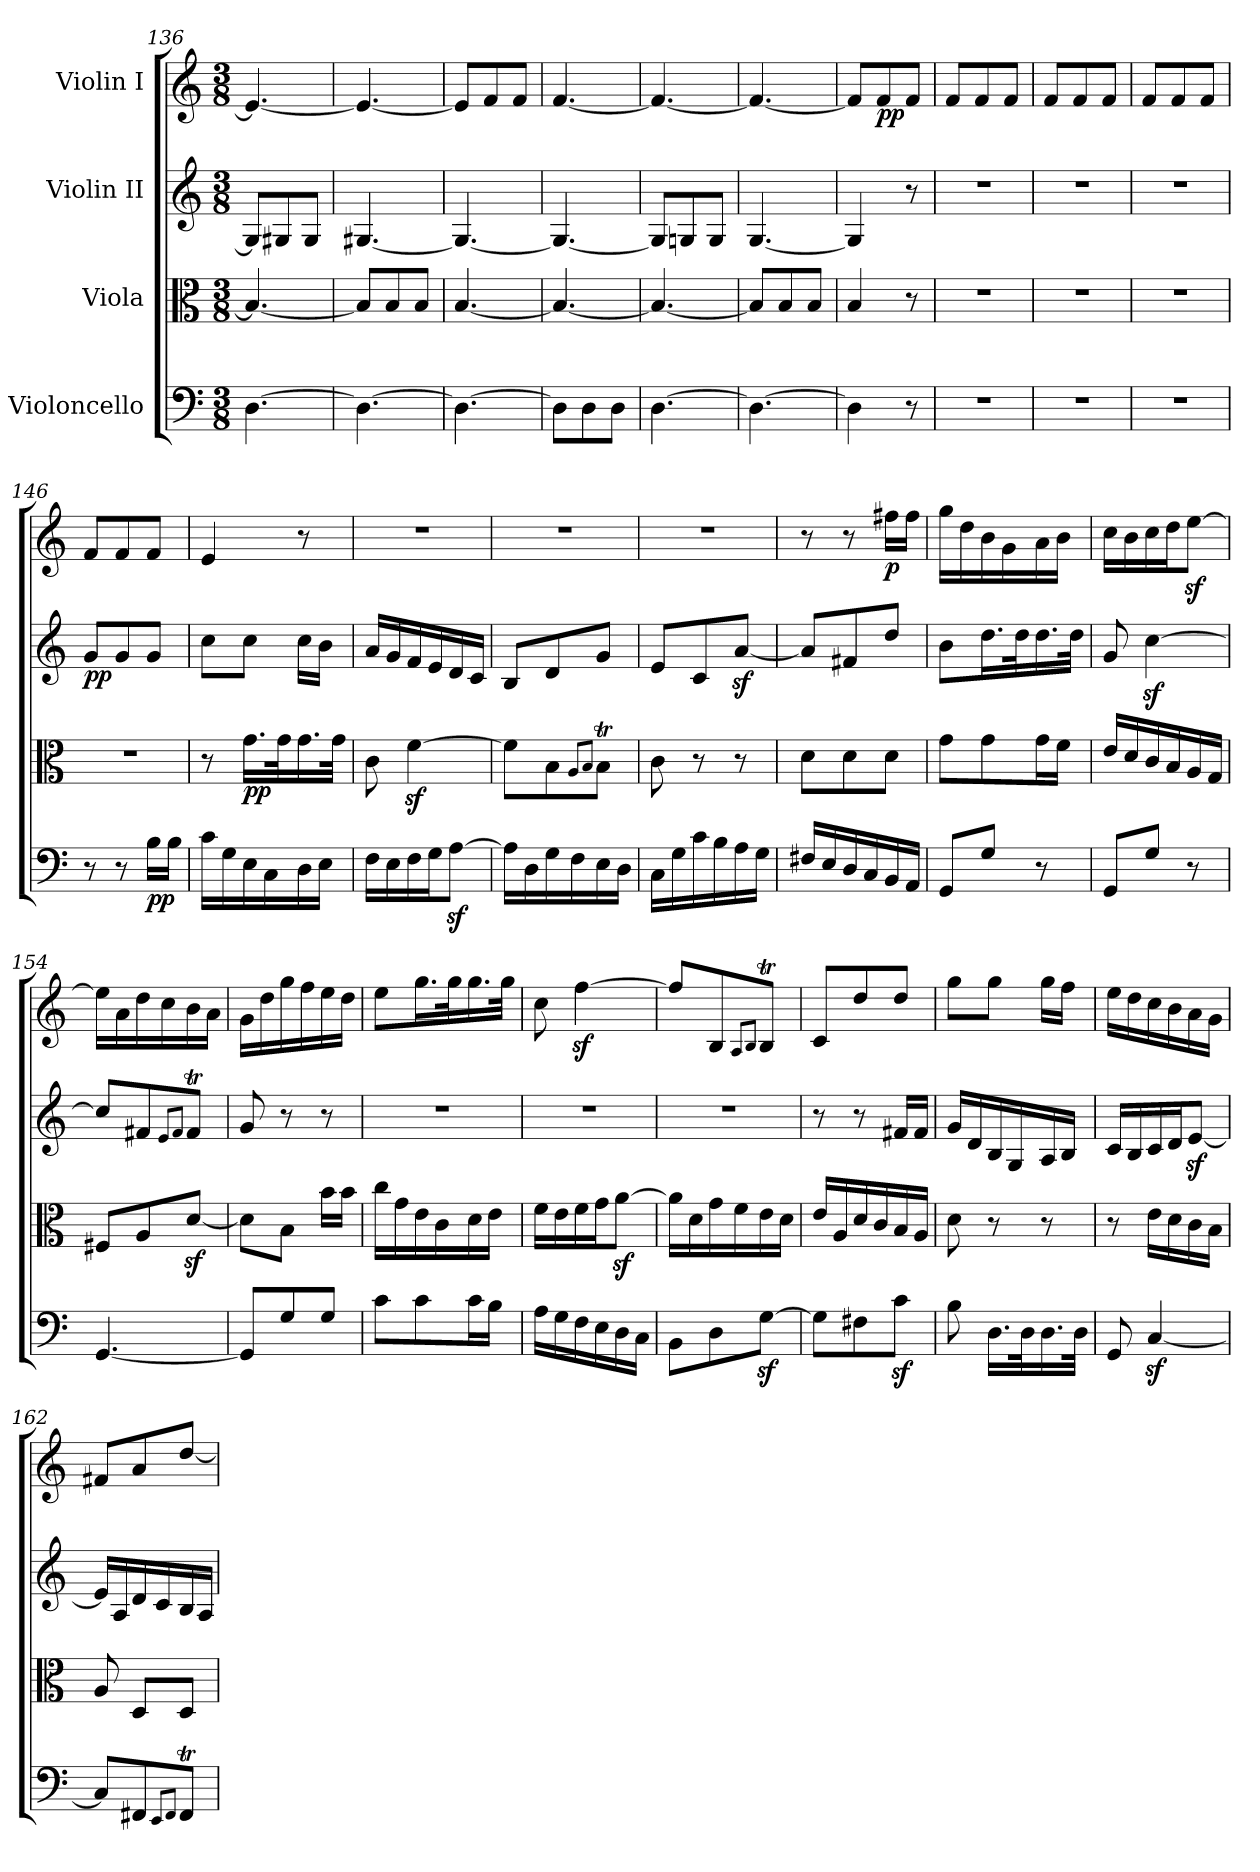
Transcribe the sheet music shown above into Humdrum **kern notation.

**kern	**dynam	**kern	**dynam	**kern	**dynam	**kern	**dynam
*part4	*part4	*part3	*part3	*part2	*part2	*part1	*part1
*staff4	*staff4	*staff3	*staff3	*staff2	*staff2	*staff1	*staff1
*I"Violoncello	*	*I"Viola	*	*I"Violin II	*	*I"Violin I	*
*clefF4	*	*clefC3	*	*clefG2	*	*clefG2	*
*k[]	*	*k[]	*	*k[]	*	*k[]	*
*M3/8	*	*M3/8	*	*M3/8	*	*M3/8	*
=136	=136	=136	=136	=136	=136	=136	=136
[4.D\	.	4.B/_	.	8G#/L]	.	4.e/_	.
.	.	.	.	8G#X/	.	.	.
.	.	.	.	8G#/J	.	.	.
=137	=137	=137	=137	=137	=137	=137	=137
4.D\_	.	8B/L]	.	[4.G#X/	.	4.e/_	.
.	.	8B/	.	.	.	.	.
.	.	8B/J	.	.	.	.	.
!!LO:LB:g=z
=138	=138	=138	=138	=138	=138	=138	=138
4.D\_	.	[4.B/	.	4.G#/_	.	8e/L]	.
.	.	.	.	.	.	8f/	.
.	.	.	.	.	.	8f/J	.
=139	=139	=139	=139	=139	=139	=139	=139
8D\L]	.	4.B/_	.	4.G#/_	.	[4.f/	.
8D\	.	.	.	.	.	.	.
8D\J	.	.	.	.	.	.	.
!!LO:PB:g=z
=140	=140	=140	=140	=140	=140	=140	=140
[4.D\	.	4.B/_	.	8G#/L]	.	4.f/_	.
.	.	.	.	8Gn/	.	.	.
.	.	.	.	8G/J	.	.	.
=141	=141	=141	=141	=141	=141	=141	=141
4.D\_	.	8B/L]	.	[4.G/	.	4.f/_	.
.	.	8B/	.	.	.	.	.
.	.	8B/J	.	.	.	.	.
=142	=142	=142	=142	=142	=142	=142	=142
4D\]	.	4B/	.	4G/]	.	8f/L]	.
!	!	!	!	!	!	!	!LO:DY:b
.	.	.	.	.	.	8f/	pp
8r	.	8r	.	8r	.	8f/J	.
=143	=143	=143	=143	=143	=143	=143	=143
4.r	.	4.r	.	4.r	.	8f/L	.
.	.	.	.	.	.	8f/	.
.	.	.	.	.	.	8f/J	.
=144	=144	=144	=144	=144	=144	=144	=144
4.r	.	4.r	.	4.r	.	8f/L	.
.	.	.	.	.	.	8f/	.
.	.	.	.	.	.	8f/J	.
=145	=145	=145	=145	=145	=145	=145	=145
4.r	.	4.r	.	4.r	.	8f/L	.
.	.	.	.	.	.	8f/	.
.	.	.	.	.	.	8f/J	.
=146	=146	=146	=146	=146	=146	=146	=146
!	!	!	!	!	!LO:DY:b	!	!
8r	.	4.r	.	8g/L	pp	8f/L	.
8r	.	.	.	8g/	.	8f/	.
!	!LO:DY:b	!	!	!	!	!	!
16B\LL	pp	.	.	8g/J	.	8f/J	.
16B\JJ	.	.	.	.	.	.	.
=147	=147	=147	=147	=147	=147	=147	=147
16c\LL	.	8r	.	8cc\L	.	4e/	.
16G\	.	.	.	.	.	.	.
!	!	!	!LO:DY:b	!	!	!	!
16E\	.	16.g\LL	pp	8cc\J	.	.	.
16C\	.	.	.	.	.	.	.
.	.	32g\K	.	.	.	.	.
16D\	.	16.g\	.	16cc\LL	.	8r	.
16E\JJ	.	.	.	16b\JJ	.	.	.
.	.	32g\JJk	.	.	.	.	.
!!LO:LB:g=z
=148	=148	=148	=148	=148	=148	=148	=148
16F\LL	.	8c\	.	16a/LL	.	4.r	.
16E\	.	.	.	16g/	.	.	.
16F\	.	[4fz<\	.	16f/	.	.	.
16G\J	.	.	.	16e/	.	.	.
[8Az<\J	.	.	.	16d/	.	.	.
.	.	.	.	16c/JJ	.	.	.
!!LO:PB:g=z
=149	=149	=149	=149	=149	=149	=149	=149
16A\LL]	.	8f\L]	.	8B/L	.	4.r	.
16D\	.	.	.	.	.	.	.
16G\	.	8B\	.	8d/	.	.	.
16F\	.	.	.	.	.	.	.
.	.	8qA/L	.	.	.	.	.
.	.	8qB/J	.	.	.	.	.
16E\	.	8Bt\J	.	8g/J	.	.	.
16D\JJ	.	.	.	.	.	.	.
=150	=150	=150	=150	=150	=150	=150	=150
16C\LL	.	8c\	.	8e/L	.	4.r	.
16G\	.	.	.	.	.	.	.
16c\	.	8r	.	8c/	.	.	.
16B\	.	.	.	.	.	.	.
16A\	.	8r	.	[8az</J	.	.	.
16G\JJ	.	.	.	.	.	.	.
=151	=151	=151	=151	=151	=151	=151	=151
16F#X/LL	.	8d\L	.	8a/L]	.	8r	.
16E/	.	.	.	.	.	.	.
16D/	.	8d\	.	8f#X/	.	8r	.
16C/	.	.	.	.	.	.	.
!	!	!	!	!	!	!	!LO:DY:b
16BB/	.	8d\J	.	8dd/J	.	16ff#X\LL	p
16AA/JJ	.	.	.	.	.	16ff#\JJ	.
=152	=152	=152	=152	=152	=152	=152	=152
8GG/L	.	8g\L	.	8b\L	.	16gg\LL	.
.	.	.	.	.	.	16dd\	.
8G/J	.	8g\	.	16.dd\L	.	16b\	.
.	.	.	.	.	.	16g\	.
.	.	.	.	32dd\K	.	.	.
8r	.	16g\L	.	16.dd\	.	16a\	.
.	.	16f\JJ	.	.	.	16b\JJ	.
.	.	.	.	32dd\JJk	.	.	.
=153	=153	=153	=153	=153	=153	=153	=153
8GG/L	.	16e/LL	.	8g/	.	16cc\LL	.
.	.	16d/	.	.	.	16b\	.
8G/J	.	16c/	.	[4ccz<\	.	16cc\	.
.	.	16B/	.	.	.	16dd\J	.
8r	.	16A/	.	.	.	[8eez<\J	.
.	.	16G/JJ	.	.	.	.	.
!!LO:LB:g=z
=154	=154	=154	=154	=154	=154	=154	=154
[4.GG/	.	8F#X/L	.	8cc/L]	.	16ee\LL]	.
.	.	.	.	.	.	16a\	.
.	.	8A/	.	8f#X/	.	16dd\	.
.	.	.	.	.	.	16cc\	.
.	.	.	.	8qe/L	.	.	.
.	.	.	.	8qf#/J	.	.	.
.	.	[8dz</J	.	8f#t/J	.	16b\	.
.	.	.	.	.	.	16a\JJ	.
!!LO:PB:g=z
=155	=155	=155	=155	=155	=155	=155	=155
8GG/L]	.	8d\L]	.	8g/	.	16g\LL	.
.	.	.	.	.	.	16dd\	.
8G/	.	8B\J	.	8r	.	16gg\	.
.	.	.	.	.	.	16ff\	.
8G/J	.	16b\LL	.	8r	.	16ee\	.
.	.	16b\JJ	.	.	.	16dd\JJ	.
=156	=156	=156	=156	=156	=156	=156	=156
8c\L	.	16cc\LL	.	4.r	.	8ee\L	.
.	.	16g\	.	.	.	.	.
8c\	.	16e\	.	.	.	16.gg\L	.
.	.	16c\	.	.	.	.	.
.	.	.	.	.	.	32gg\K	.
16c\L	.	16d\	.	.	.	16.gg\	.
16B\JJ	.	16e\JJ	.	.	.	.	.
.	.	.	.	.	.	32gg\JJk	.
=157	=157	=157	=157	=157	=157	=157	=157
16A\LL	.	16f\LL	.	4.r	.	8cc\	.
16G\	.	16e\	.	.	.	.	.
16F\	.	16f\	.	.	.	[4ffz<\	.
16E\	.	16g\J	.	.	.	.	.
16D\	.	[8az<\J	.	.	.	.	.
16C\JJ	.	.	.	.	.	.	.
=158	=158	=158	=158	=158	=158	=158	=158
8BB\L	.	16a\LL]	.	4.r	.	8ff/L]	.
.	.	16d\	.	.	.	.	.
8D\	.	16g\	.	.	.	8B/	.
.	.	16f\	.	.	.	.	.
.	.	.	.	.	.	8qA/L	.
.	.	.	.	.	.	8qB/J	.
[8Gz<\J	.	16e\	.	.	.	8Bt/J	.
.	.	16d\JJ	.	.	.	.	.
=159	=159	=159	=159	=159	=159	=159	=159
8G\L]	.	16e/LL	.	8r	.	8c/L	.
.	.	16A/	.	.	.	.	.
8F#X\	.	16d/	.	8r	.	8dd/	.
.	.	16c/	.	.	.	.	.
8cz<\J	.	16B/	.	16f#X/LL	.	8dd/J	.
.	.	16A/JJ	.	16f#/JJ	.	.	.
!!LO:LB:g=z
=160	=160	=160	=160	=160	=160	=160	=160
8B\	.	8d\	.	16g/LL	.	8gg\L	.
.	.	.	.	16d/	.	.	.
16.D\LL	.	8r	.	16B/	.	8gg\J	.
.	.	.	.	16G/	.	.	.
32D\K	.	.	.	.	.	.	.
16.D\	.	8r	.	16A/	.	16gg\LL	.
.	.	.	.	16B/JJ	.	16ff\JJ	.
32D\JJk	.	.	.	.	.	.	.
!!LO:PB:g=z
=161	=161	=161	=161	=161	=161	=161	=161
8GG/	.	8r	.	16c/LL	.	16ee\LL	.
.	.	.	.	16B/	.	16dd\	.
[4Cz</	.	16e\LL	.	16c/	.	16cc\	.
.	.	16d\	.	16d/J	.	16b\	.
.	.	16c\	.	[8ez</J	.	16a\	.
.	.	16B\JJ	.	.	.	16g\JJ	.
=162	=162	=162	=162	=162	=162	=162	=162
8C/L]	.	8A/	.	16e/LL]	.	8f#X/L	.
.	.	.	.	16A/	.	.	.
8FF#X/	.	8D/L	.	16d/	.	8a/	.
.	.	.	.	16c/	.	.	.
8qEE/L	.	.	.	.	.	.	.
8qFF#/J	.	.	.	.	.	.	.
8FF#t/J	.	8D/J	.	16B/	.	[8dd/J	.
.	.	.	.	16A/JJ	.	.	.
=	=	=	=	=	=	=	=
*-	*-	*-	*-	*-	*-	*-	*-
